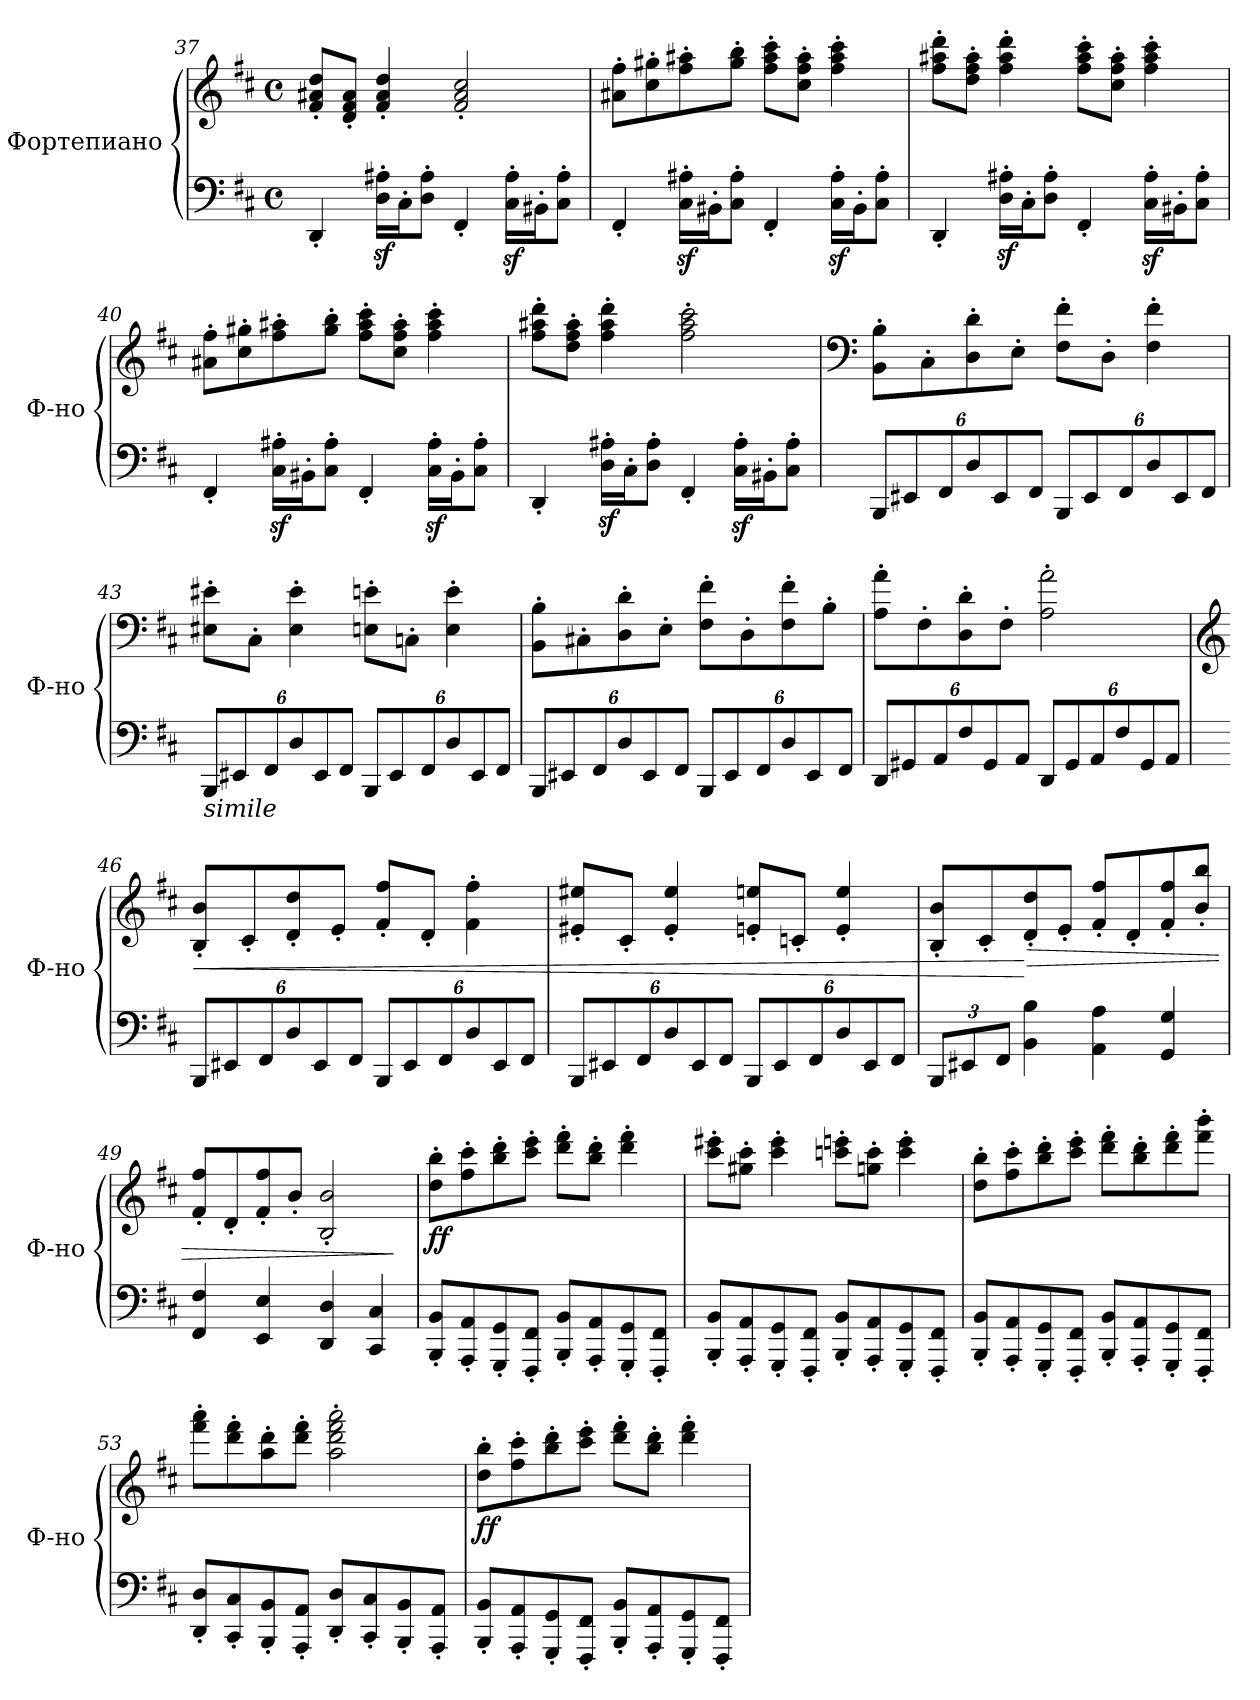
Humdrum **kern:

**kern	**kern	**dynam
*part1	*part1	*part1
*staff2	*staff1	*staff1/2
*I"Фортепиано	*	*
*I'Ф-но	*	*
*clefF4	*clefG2	*
*k[f#c#]	*k[f#c#]	*
*M4/4	*M4/4	*
*met(c)	*met(c)	*
=37	=37	=37
4DD'/	8f#/' 8a#X/' 8dd/'L	.
.	8d/' 8f#/' 8a#/'J	.
16D\z<' 16A#X\z<'LL	4f#/' 4a#/' 4dd/'	.
16C#'\J	.	.
8D\' 8A#\'J	.	.
4FF#'/	2f#/' 2a#/' 2cc#/'	.
16C#\z<' 16A#\z<'LL	.	.
16BB#X'\J	.	.
8C#\' 8A#\'J	.	.
!!LO:LB:g=z
=38	=38	=38
*	*MM145	*
4FF#'/	8a#X\' 8ff#\'L	.
.	8cc#\' 8gg#X\'	.
16C#\z<' 16A#X\z<'LL	8ff#\' 8aa#X\'	.
16BB#X'\J	.	.
8C#\' 8A#\'J	8gg#\' 8bb\'J	.
4FF#'/	8ff#\' 8aa#\' 8ccc#\'L	.
.	8cc#\' 8ff#\' 8aa#\'J	.
16C#\z<' 16A#\z<'LL	4ff#\' 4aa#\' 4ccc#\'	.
16BB#'\J	.	.
8C#\' 8A#\'J	.	.
=39	=39	=39
4DD'/	8ff#\' 8aa#X\' 8ddd\'L	.
.	8dd\' 8ff#\' 8aa#\'J	.
16D\z<' 16A#X\z<'LL	4ff#\' 4aa#\' 4ddd\'	.
16C#'\J	.	.
8D\' 8A#\'J	.	.
4FF#'/	8ff#\' 8aa#\' 8ccc#\'L	.
.	8cc#\' 8ff#\' 8aa#\'J	.
16C#\z<' 16A#\z<'LL	4ff#\' 4aa#\' 4ccc#\'	.
16BB#X'\J	.	.
8C#\' 8A#\'J	.	.
=40	=40	=40
4FF#'/	8a#X\' 8ff#\'L	.
.	8cc#\' 8gg#X\'	.
16C#\z<' 16A#X\z<'LL	8ff#\' 8aa#X\'	.
16BB#X'\J	.	.
8C#\' 8A#\'J	8gg#\' 8bb\'J	.
4FF#'/	8ff#\' 8aa#\' 8ccc#\'L	.
.	8cc#\' 8ff#\' 8aa#\'J	.
16C#\z<' 16A#\z<'LL	4ff#\' 4aa#\' 4ccc#\'	.
16BB#'\J	.	.
8C#\' 8A#\'J	.	.
=41	=41	=41
4DD'/	8ff#\' 8aa#X\' 8ddd\'L	.
.	8dd\' 8ff#\' 8aa#\'J	.
16D\z<' 16A#X\z<'LL	4ff#\' 4aa#\' 4ddd\'	.
16C#'\J	.	.
8D\' 8A#\'J	.	.
4FF#'/	2ff#\' 2aa#\' 2ccc#\'	.
16C#\z<' 16A#\z<'LL	.	.
16BB#X'\J	.	.
8C#\' 8A#\'J	.	.
!!LO:LB:g=z
=42	=42	=42
*	*clefF4	*
*Xbrackettup	*	*
*	*MM155	*
12BBB/L	8BB\' 8B\'L	.
12EE#X/	.	.
.	8C#'\	.
12FF#/	.	.
12D/	8D\' 8d\'	.
12EE#/	.	.
.	8E'\J	.
12FF#/J	.	.
12BBB/L	8F#\' 8f#\'L	.
12EE#/	.	.
.	8D'\J	.
12FF#/	.	.
12D/	4F#\' 4f#\'	.
12EE#/	.	.
12FF#/J	.	.
=43	=43	=43
!LO:TX:b:i:t=simile	!	!
12BBB/L	8E#X\' 8e#X\'L	.
12EE#X/	.	.
.	8C#'\J	.
12FF#/	.	.
12D/	4E#\' 4e#\'	.
12EE#/	.	.
12FF#/J	.	.
12BBB/L	8En\' 8en\'L	.
12EE#/	.	.
.	8Cn'\J	.
12FF#/	.	.
12D/	4E\' 4e\'	.
12EE#/	.	.
12FF#/J	.	.
=44	=44	=44
12BBB/L	8BB\' 8B\'L	.
12EE#X/	.	.
.	8C#X'\	.
12FF#/	.	.
12D/	8D\' 8d\'	.
12EE#/	.	.
.	8E'\J	.
12FF#/J	.	.
12BBB/L	8F#\' 8f#\'L	.
12EE#/	.	.
.	8D'\	.
12FF#/	.	.
12D/	8F#\' 8f#\'	.
12EE#/	.	.
.	8B'\J	.
12FF#/J	.	.
=45	=45	=45
12DD/L	8A\' 8a\'L	.
12GG#X/	.	.
.	8F#'\	.
12AA/	.	.
12F#/	8D\' 8d\'	.
12GG#/	.	.
.	8F#'\J	.
12AA/J	.	.
12DD/L	2A\' 2a\'	.
12GG#/	.	.
12AA/	.	.
12F#/	.	.
12GG#/	.	.
12AA/J	.	.
!!LO:PB:g=z
=46	=46	=46
*	*clefG2	*
*	*MM160	*
!	!	!LO:HP:b
12BBB/L	8B/' 8b/'L	<
12EE#X/	.	.
.	8c#'/	.
12FF#/	.	.
12D/	8d/' 8dd/'	.
12EE#/	.	.
.	8e'/J	.
12FF#/J	.	.
12BBB/L	8f#/' 8ff#/'L	.
12EE#/	.	.
.	8d'/J	.
12FF#/	.	.
12D/	4f#\' 4ff#\'	.
12EE#/	.	.
12FF#/J	.	.
=47	=47	=47
12BBB/L	8e#X/' 8ee#X/'L	.
12EE#X/	.	.
.	8c#'/J	.
12FF#/	.	.
12D/	4e#/' 4ee#/'	.
12EE#/	.	.
12FF#/J	.	.
12BBB/L	8en/' 8een/'L	.
12EE#/	.	.
.	8cn'/J	.
12FF#/	.	.
12D/	4e/' 4ee/'	.
12EE#/	.	.
12FF#/J	.	.
=48	=48	=48
*	*MM165	*
12BBB/L	8B/' 8b/'L	.
12EE#X/	.	.
.	8c#'/	.
12FF#/J	.	.
!	!	!LO:HP:n=1:b
4BB\ 4B\	8d/' 8dd/'	[ >
.	8e'/J	.
4AA\ 4A\	8f#/' 8ff#/'L	.
.	8d'/	.
4GG/ 4G/	8f#/' 8ff#/'	.
.	8b/' 8bb/'J	.
=49	=49	=49
4FF#/ 4F#/	8f#/' 8ff#/'L	.
.	8d'/	.
4EE/ 4E/	8f#/' 8ff#/'	.
.	8b'/J	.
4DD/ 4D/	2B/' 2b/'	.
4CC#/ 4C#/	.	.
.	.	]
!!LO:LB:g=z
=50	=50	=50
*	*MM170	*
!	!	!LO:DY:b
8BBB/' 8BB/'L	8dd\' 8bb\'L	ff
8AAA/' 8AA/'	8ff#\' 8ccc#\'	.
8GGG/' 8GG/'	8bb\' 8ddd\'	.
8FFF#/' 8FF#/'J	8ccc#\' 8eee\'J	.
8BBB/' 8BB/'L	8ddd\' 8fff#\'L	.
8AAA/' 8AA/'	8bb\' 8ddd\'J	.
8GGG/' 8GG/'	4ddd\' 4fff#\'	.
8FFF#/' 8FF#/'J	.	.
=51	=51	=51
8BBB/' 8BB/'L	8ccc#\' 8eee#X\'L	.
8AAA/' 8AA/'	8gg#X\' 8ccc#\'J	.
8GGG/' 8GG/'	4ccc#\' 4eee#\'	.
8FFF#/' 8FF#/'J	.	.
8BBB/' 8BB/'L	8cccn\' 8eeen\'L	.
8AAA/' 8AA/'	8ggn\' 8ccc\'J	.
8GGG/' 8GG/'	4ccc\' 4eee\'	.
8FFF#/' 8FF#/'J	.	.
=52	=52	=52
8BBB/' 8BB/'L	8dd\' 8bb\'L	.
8AAA/' 8AA/'	8ff#\' 8ccc#\'	.
8GGG/' 8GG/'	8bb\' 8ddd\'	.
8FFF#/' 8FF#/'J	8ccc#\' 8eee\'J	.
8BBB/' 8BB/'L	8ddd\' 8fff#\'L	.
8AAA/' 8AA/'	8bb\' 8ddd\'	.
8GGG/' 8GG/'	8ddd\' 8fff#\'	.
8FFF#/' 8FF#/'J	8fff#\' 8bbb\'J	.
=53	=53	=53
8DD/' 8D/'L	8fff#\' 8aaa\'L	.
8CC#/' 8C#/'	8ddd\' 8fff#\'	.
8BBB/' 8BB/'	8aa\' 8ddd\'	.
8AAA/' 8AA/'J	8ddd\' 8fff#\'J	.
8DD/' 8D/'L	2aa\' 2ddd\' 2fff#\' 2aaa\'	.
8CC#/' 8C#/'	.	.
8BBB/' 8BB/'	.	.
8AAA/' 8AA/'J	.	.
!!LO:LB:g=z
=54	=54	=54
*	*MM175	*
!	!	!LO:DY:b
8BBB/' 8BB/'L	8dd\' 8bb\'L	ff
8AAA/' 8AA/'	8ff#\' 8ccc#\'	.
8GGG/' 8GG/'	8bb\' 8ddd\'	.
8FFF#/' 8FF#/'J	8ccc#\' 8eee\'J	.
8BBB/' 8BB/'L	8ddd\' 8fff#\'L	.
8AAA/' 8AA/'	8bb\' 8ddd\'J	.
8GGG/' 8GG/'	4ddd\' 4fff#\'	.
8FFF#/' 8FF#/'J	.	.
=	=	=
*-	*-	*-
